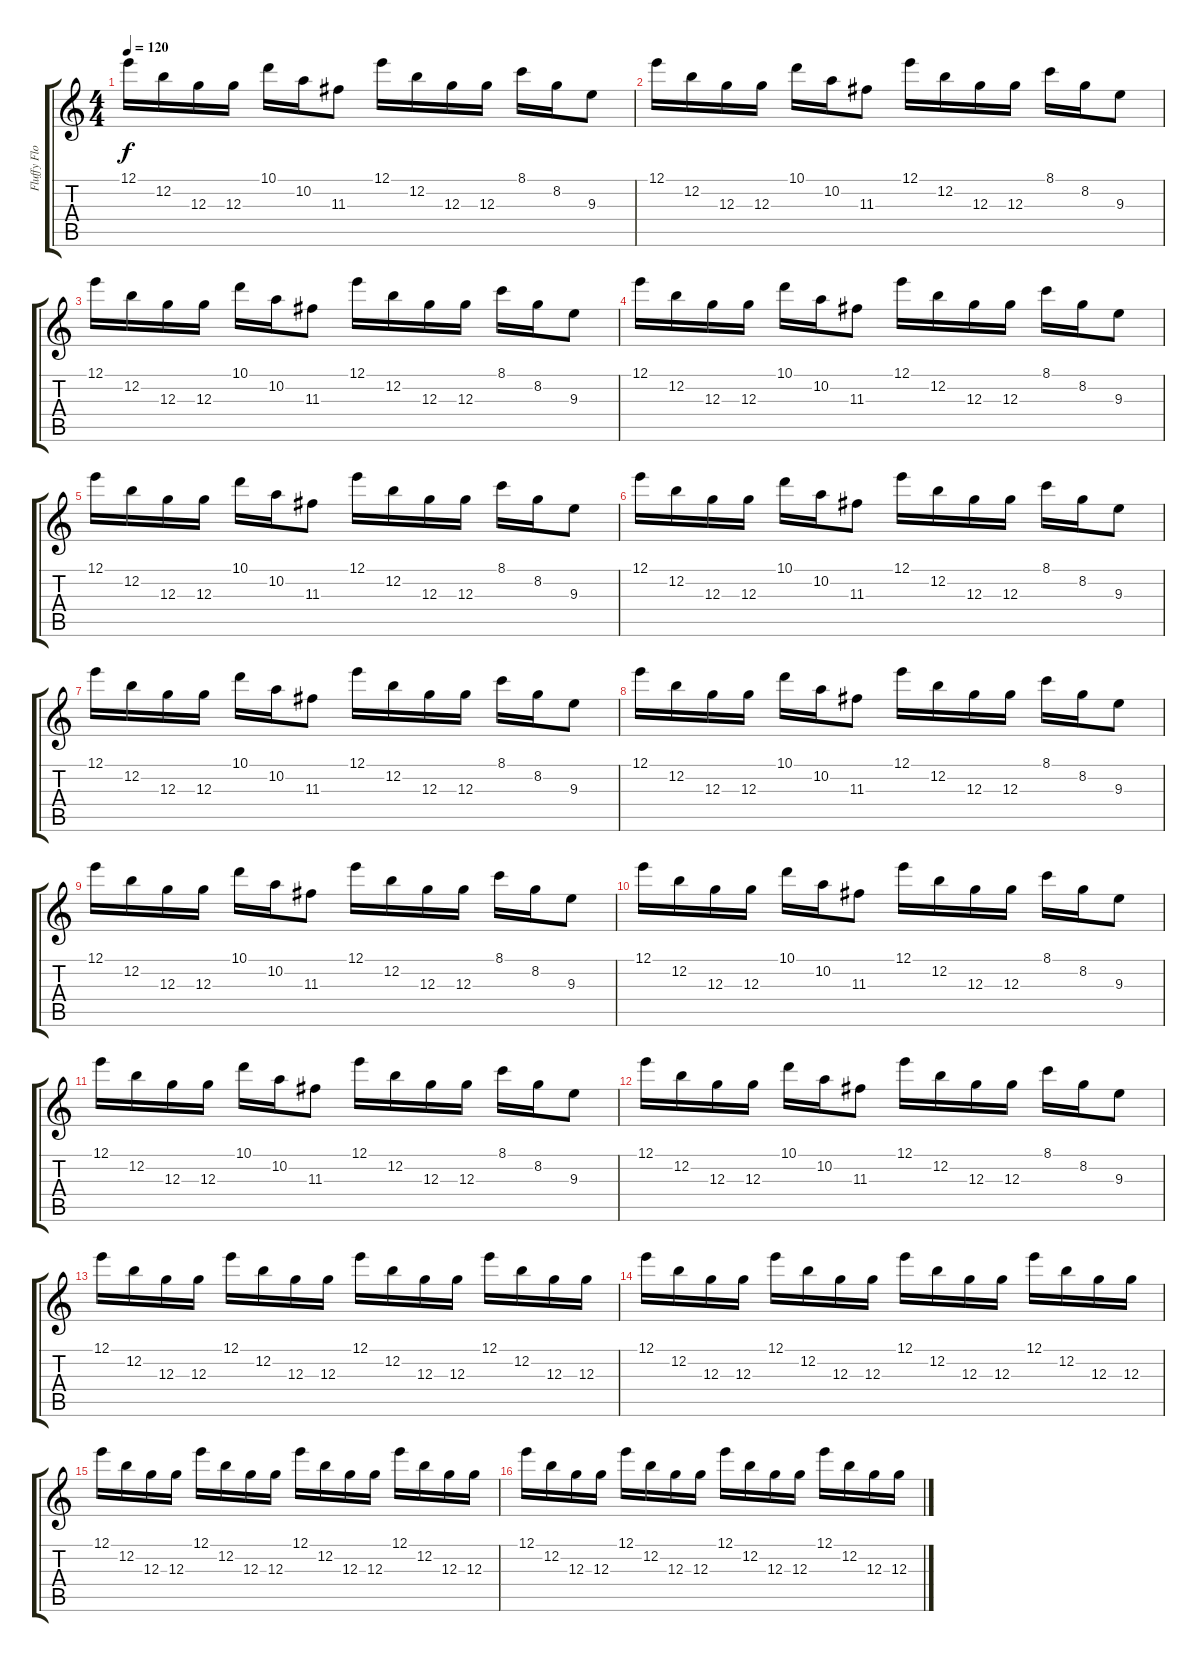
\track ("Fluffy Floyd" "Fluffy Flo") {instrument distortionguitar}
\staff {score tabs}
\tuning (E4 B3 G3 D3 A2 E2) {hide}
\ts (4 4)
\tempo 120
\clef g2
\ks c
12.1.16{dy f instrument distortionguitar} 12.2.16 12.3.16 12.3.16 10.1.16 10.2.16 11.3.8 12.1.16 12.2.16 12.3.16 12.3.16 8.1.16 8.2.16 9.3.8 |
12.1.16 12.2.16 12.3.16 12.3.16 10.1.16 10.2.16 11.3.8 12.1.16 12.2.16 12.3.16 12.3.16 8.1.16 8.2.16 9.3.8 |
12.1.16 12.2.16 12.3.16 12.3.16 10.1.16 10.2.16 11.3.8 12.1.16 12.2.16 12.3.16 12.3.16 8.1.16 8.2.16 9.3.8 |
12.1.16 12.2.16 12.3.16 12.3.16 10.1.16 10.2.16 11.3.8 12.1.16 12.2.16 12.3.16 12.3.16 8.1.16 8.2.16 9.3.8 |
12.1.16 12.2.16 12.3.16 12.3.16 10.1.16 10.2.16 11.3.8 12.1.16 12.2.16 12.3.16 12.3.16 8.1.16 8.2.16 9.3.8 |
12.1.16 12.2.16 12.3.16 12.3.16 10.1.16 10.2.16 11.3.8 12.1.16 12.2.16 12.3.16 12.3.16 8.1.16 8.2.16 9.3.8 |
12.1.16 12.2.16 12.3.16 12.3.16 10.1.16 10.2.16 11.3.8 12.1.16 12.2.16 12.3.16 12.3.16 8.1.16 8.2.16 9.3.8 |
12.1.16 12.2.16 12.3.16 12.3.16 10.1.16 10.2.16 11.3.8 12.1.16 12.2.16 12.3.16 12.3.16 8.1.16 8.2.16 9.3.8 |
12.1.16 12.2.16 12.3.16 12.3.16 10.1.16 10.2.16 11.3.8 12.1.16 12.2.16 12.3.16 12.3.16 8.1.16 8.2.16 9.3.8 |
12.1.16 12.2.16 12.3.16 12.3.16 10.1.16 10.2.16 11.3.8 12.1.16 12.2.16 12.3.16 12.3.16 8.1.16 8.2.16 9.3.8 |
12.1.16 12.2.16 12.3.16 12.3.16 10.1.16 10.2.16 11.3.8 12.1.16 12.2.16 12.3.16 12.3.16 8.1.16 8.2.16 9.3.8 |
12.1.16 12.2.16 12.3.16 12.3.16 10.1.16 10.2.16 11.3.8 12.1.16 12.2.16 12.3.16 12.3.16 8.1.16 8.2.16 9.3.8 |
12.1.16 12.2.16 12.3.16 12.3.16 12.1.16 12.2.16 12.3.16 12.3.16 12.1.16 12.2.16 12.3.16 12.3.16 12.1.16 12.2.16 12.3.16 12.3.16 |
12.1.16 12.2.16 12.3.16 12.3.16 12.1.16 12.2.16 12.3.16 12.3.16 12.1.16 12.2.16 12.3.16 12.3.16 12.1.16 12.2.16 12.3.16 12.3.16 |
12.1.16 12.2.16 12.3.16 12.3.16 12.1.16 12.2.16 12.3.16 12.3.16 12.1.16 12.2.16 12.3.16 12.3.16 12.1.16 12.2.16 12.3.16 12.3.16 |
12.1.16 12.2.16 12.3.16 12.3.16 12.1.16 12.2.16 12.3.16 12.3.16 12.1.16 12.2.16 12.3.16 12.3.16 12.1.16 12.2.16 12.3.16 12.3.16
